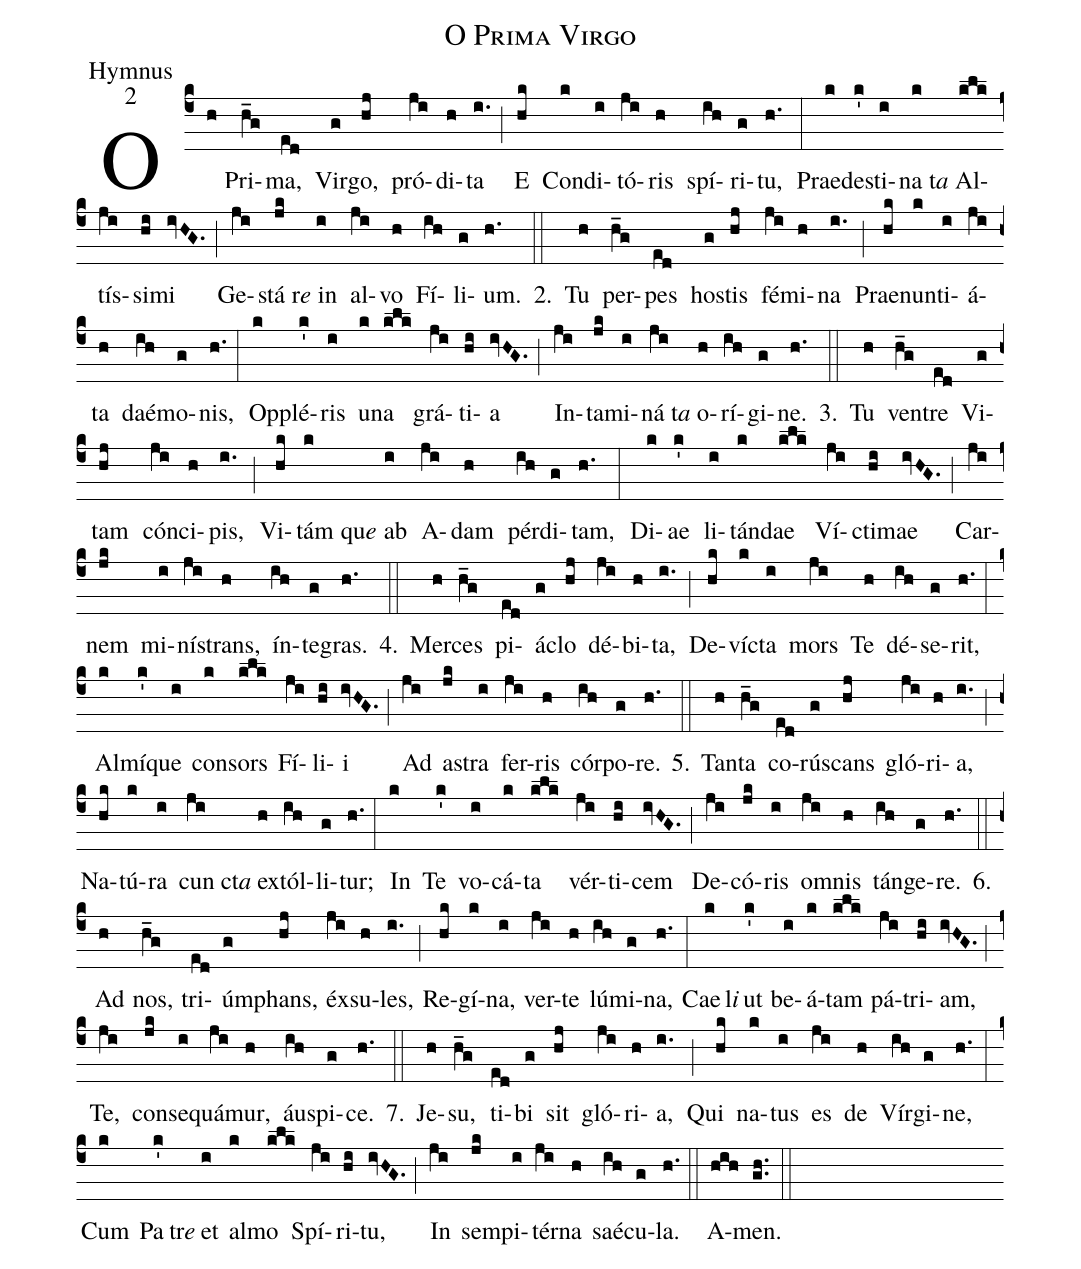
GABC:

name:O Prima Virgo;
office-part:Hymnus;
mode:2;
%%
(c4) O(h) Pri(h_g)ma,(ed) Vir(g)go,(hj) pró(ji)di(h)ta(i.) (;) E(hk) Con(k)di(i)tó(ji)ris(h) spí(ih)ri(g)tu,(h.) (:) Prae(k)de(k')sti(i)na(k)t<i>a</i>() Al(klk)tís(ji)si(hi)mi(ivHG.) (;) Ge(ji)stá(jk)r<i>e</i>() in(i) al(ji)vo(h) Fí(ih)li(g)um.(h.) 2.(::) Tu(h) per(h_g)pes(ed) ho(g)stis(hj) fé(ji)mi(h)na(i.) (;) Prae(hk)nun(k)ti(i)á(ji)ta(h) daé(ih)mo(g)nis,(h.) (:) Op(k)plé(k')ris(i) u(k)na(klk) grá(ji)ti(hi)a(ivHG.) (;) In(ji)ta(jk)mi(i)ná(ji)t<i>a</i>() o(h)rí(ih)gi(g)ne.(h.) 3.(::) Tu(h) ven(h_g)tre(ed) Vi(g)tam(hj) cón(ji)ci(h)pis,(i.) (;) Vi(hk)tám(k)qu<i>e</i>() ab(i) A(ji)dam(h) pér(ih)di(g)tam,(h.) (:) Di(k)ae(k') li(i)tán(k)dae(klk) Ví(ji)cti(hi)mae(ivHG.) (;) Car(ji)nem(jk) mi(i)ní(ji)strans,(h) ín(ih)te(g)gras.(h.) 4.(::) Mer(h)ces(h_g) pi(ed)á(g)clo(hj) dé(ji)bi(h)ta,(i.) (;) De(hk)ví(k)cta(i) mors(ji) Te(h) dé(ih)se(g)rit,(h.) (:) Al(k)mí(k')que(i) con(k)sors(klk) Fí(ji)li(hi)i(ivHG.) (;) Ad(ji) a(jk)stra(i) fer(ji)ris(h) cór(ih)po(g)re.(h.) 5.(::) Tan(h)ta(h_g) co(ed)rú(g)scans(hj) gló(ji)ri(h)a,(i.) (;) Na(hk)tú(k)ra(i) cun(ji)ct<i>a</i>() ex(h)tól(ih)li(g)tur;(h.) (:) In(k) Te(k') vo(i)cá(k)ta(klk) vér(ji)ti(hi)cem(ivHG.) (;) De(ji)có(jk)ris(i) o(ji)mnis(h) tán(ih)ge(g)re.(h.) 6.(::) Ad(h) nos,(h_g) tri(ed)úm(g)phans,(hj) éx(ji)su(h)les,(i.) (;) Re(hk)gí(k)na,(i) ver(ji)te(h) lú(ih)mi(g)na,(h.) (:) Cae(k)l<i>i</i>() ut(k') be(i)á(k)tam(klk) pá(ji)tri(hi)am,(ivHG.) (;) Te,(ji) con(jk)se(i)quá(ji)mur,(h) áu(ih)spi(g)ce.(h.) 7.(::) Je(h)su,(h_g) ti(ed)bi(g) sit(hj) gló(ji)ri(h)a,(i.) (;) Qui(hk) na(k)tus(i) es(ji) de(h) Vír(ih)gi(g)ne,(h.) (:) Cum(k) Pa(k')tr<i>e</i>() et(i) al(k)mo(klk) Spí(ji)ri(hi)tu,(ivHG.) (;) In(ji) sem(jk)pi(i)tér(ji)na(h) saé(ih)cu(g)la.(h.) (::) A(hih)men.(gh..) (::)
